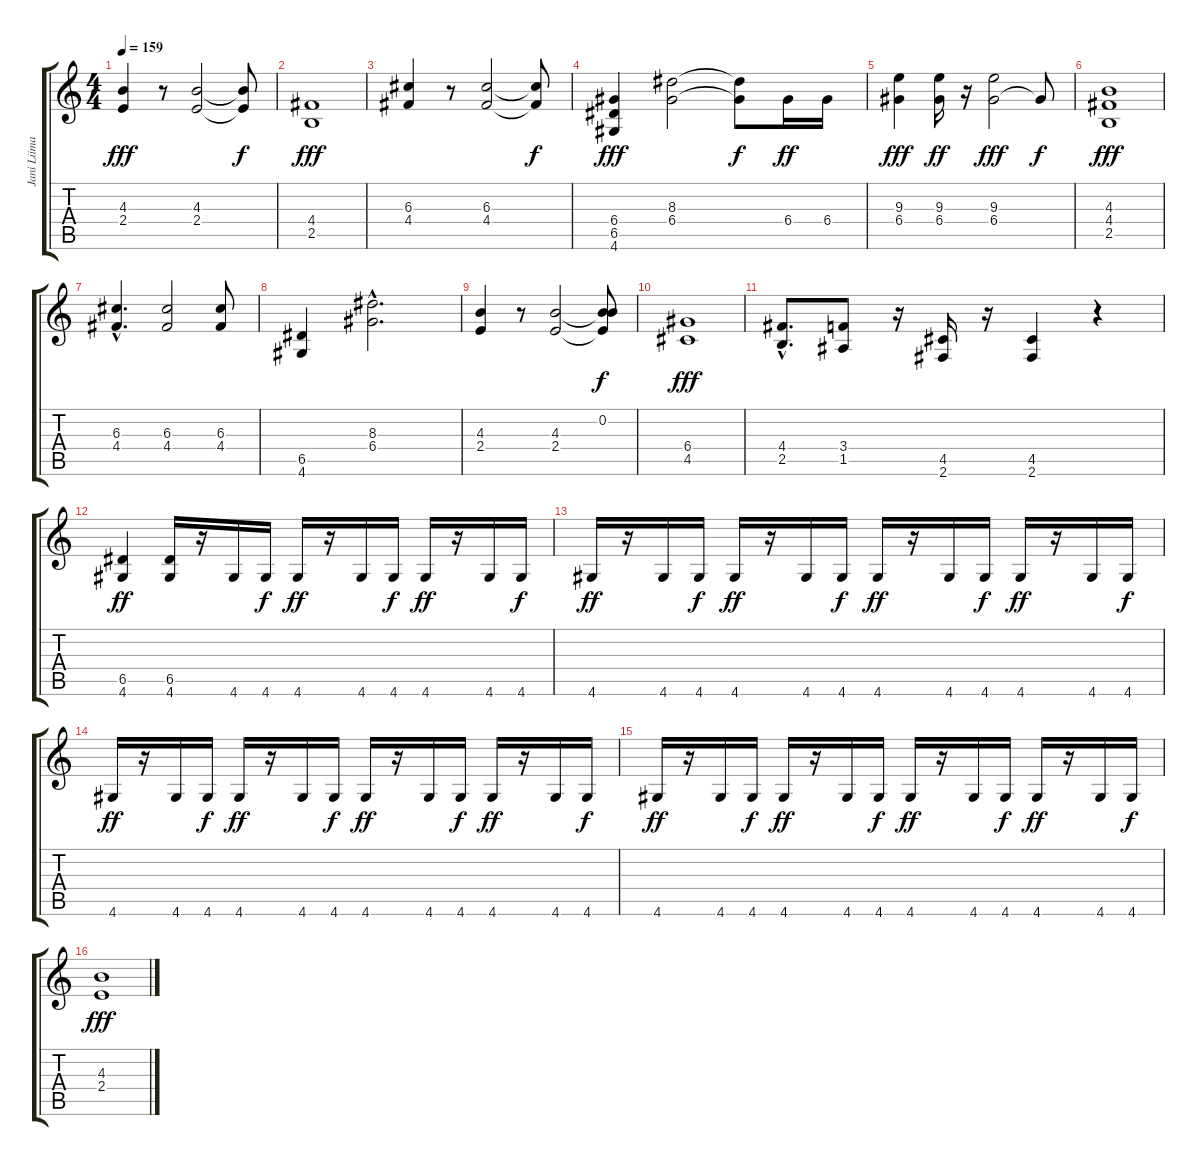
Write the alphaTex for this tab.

\track ("Jani Liimatainen" "Jani Liima") {instrument overdrivenguitar}
\staff {score tabs}
\tuning (E4 B3 G3 D3 A2 E2) {hide}
\ts (4 4)
\tempo 159
\clef g2
\ks c
(4.3 2.4).4{dy fff} r.8 (4.3 2.4).2 (4.3{t} 2.4{t}).8{dy f} |
(4.4 2.5).1{dy fff} |
(6.3 4.4).4 r.8 (6.3 4.4).2 (6.3{t} 4.4{t}).8{dy f} |
(6.4 6.5 4.6).4{dy fff} (8.3 6.4).2 (8.3{t} 6.4{t}).8{dy f} 6.4.16{dy ff} 6.4.16 |
(9.3 6.4).4{dy fff} (9.3 6.4).16{dy ff} r.16 (9.3 6.4).2{dy fff} 6.4{t}.8{dy f} |
(4.3 4.4 2.5).1{dy fff} |
(6.3{hac} 4.4{hac}).4{d} (6.3 4.4).2 (6.3 4.4).8 |
(6.5 4.6).4 (8.3{hac} 6.4{hac}).2{d} |
(4.3 2.4).4 r.8 (4.3 2.4).2 (0.2 4.3{t} 2.4{t}).8{dy f} |
(6.4 4.5).1{dy fff} |
(4.4{hac} 2.5{hac}).8{d} (3.4 1.5).8 r.16 (4.5 2.6).16 r.16 (4.5 2.6).4 r.4 |
(6.5 4.6).4{dy ff} (6.5 4.6).16 r.16 4.6.16 4.6.16{dy f} 4.6.16{dy ff} r.16 4.6.16 4.6.16{dy f} 4.6.16{dy ff} r.16 4.6.16 4.6.16{dy f} |
4.6.16{dy ff} r.16 4.6.16 4.6.16{dy f} 4.6.16{dy ff} r.16 4.6.16 4.6.16{dy f} 4.6.16{dy ff} r.16 4.6.16 4.6.16{dy f} 4.6.16{dy ff} r.16 4.6.16 4.6.16{dy f} |
4.6.16{dy ff} r.16 4.6.16 4.6.16{dy f} 4.6.16{dy ff} r.16 4.6.16 4.6.16{dy f} 4.6.16{dy ff} r.16 4.6.16 4.6.16{dy f} 4.6.16{dy ff} r.16 4.6.16 4.6.16{dy f} |
4.6.16{dy ff} r.16 4.6.16 4.6.16{dy f} 4.6.16{dy ff} r.16 4.6.16 4.6.16{dy f} 4.6.16{dy ff} r.16 4.6.16 4.6.16{dy f} 4.6.16{dy ff} r.16 4.6.16 4.6.16{dy f} |
(4.3 2.4).1{dy fff}
